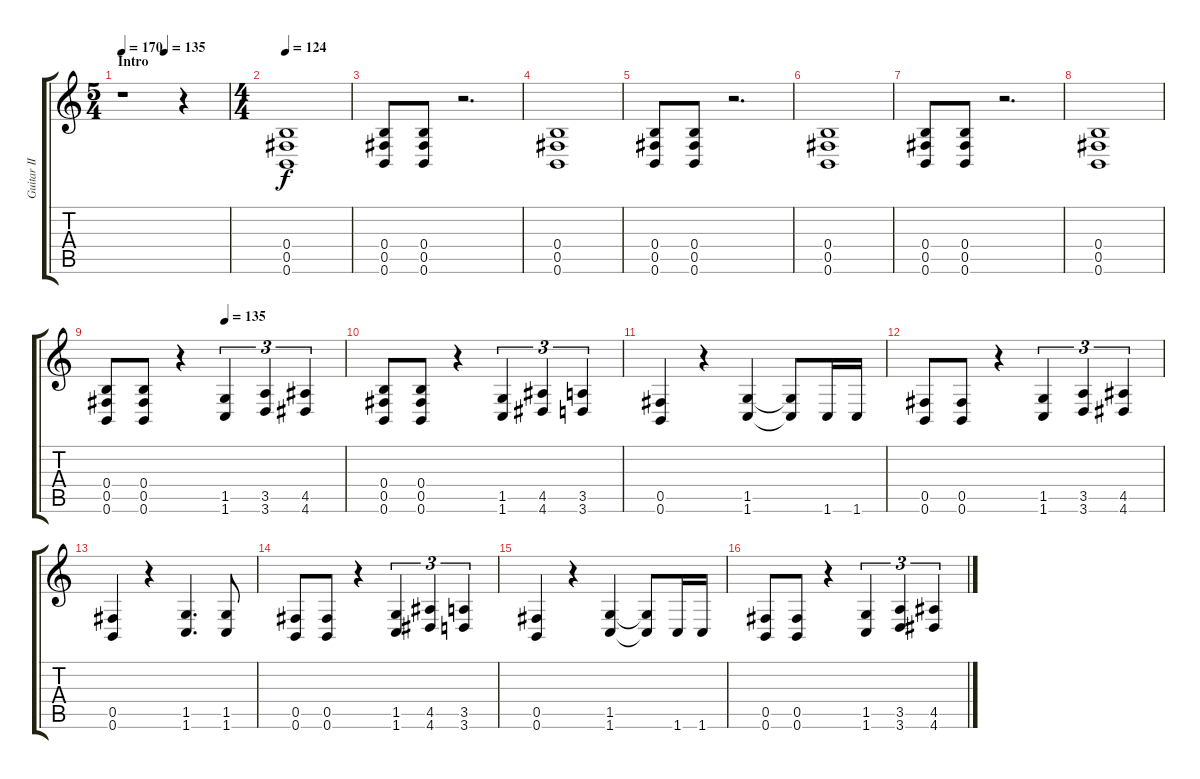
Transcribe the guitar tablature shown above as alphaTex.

\track ("Guitar II" "Guitar II") {instrument distortionguitar}
\staff {score tabs}
\tuning (Db4 Ab3 E3 B2 Gb2 B1) {hide}
\ts (5 4)
\section ("" "Intro")
\tempo 170
\tempo 124
\tempo (135 0.4)
\tempo 170
\clef g2
\ks c
r.1{dy f instrument distortionguitar} r.4 |
\ts (4 4)
\tempo 124
(0.4 0.5 0.6).1 |
(0.4 0.5 0.6).8 (0.4 0.5 0.6).8 r.2{d} |
(0.4 0.5 0.6).1 |
(0.4 0.5 0.6).8 (0.4 0.5 0.6).8 r.2{d} |
(0.4 0.5 0.6).1 |
(0.4 0.5 0.6).8 (0.4 0.5 0.6).8 r.2{d} |
(0.4 0.5 0.6).1 |
\tempo (135 0.5)
(0.4 0.5 0.6).8 (0.4 0.5 0.6).8 r.4 (1.5 1.6).4{tu (3 2)} (3.5 3.6).4{tu (3 2)} (4.5 4.6).4{tu (3 2)} |
(0.4 0.5 0.6).8 (0.4 0.5 0.6).8 r.4 (1.5 1.6).4{tu (3 2)} (4.5 4.6).4{tu (3 2)} (3.5 3.6).4{tu (3 2)} |
(0.5 0.6).4 r.4 (1.5 1.6).4 (1.5{t} 1.6{t}).8 1.6.16 1.6.16 |
(0.5 0.6).8 (0.5 0.6).8 r.4 (1.5 1.6).4{tu (3 2)} (3.5 3.6).4{tu (3 2)} (4.5 4.6).4{tu (3 2)} |
(0.5 0.6).4 r.4 (1.5 1.6).4{d} (1.5 1.6).8 |
(0.5 0.6).8 (0.5 0.6).8 r.4 (1.5 1.6).4{tu (3 2)} (4.5 4.6).4{tu (3 2)} (3.5 3.6).4{tu (3 2)} |
(0.5 0.6).4 r.4 (1.5 1.6).4 (1.5{t} 1.6{t}).8 1.6.16 1.6.16 |
(0.5 0.6).8 (0.5 0.6).8 r.4 (1.5 1.6).4{tu (3 2)} (3.5 3.6).4{tu (3 2)} (4.5 4.6).4{tu (3 2)}
